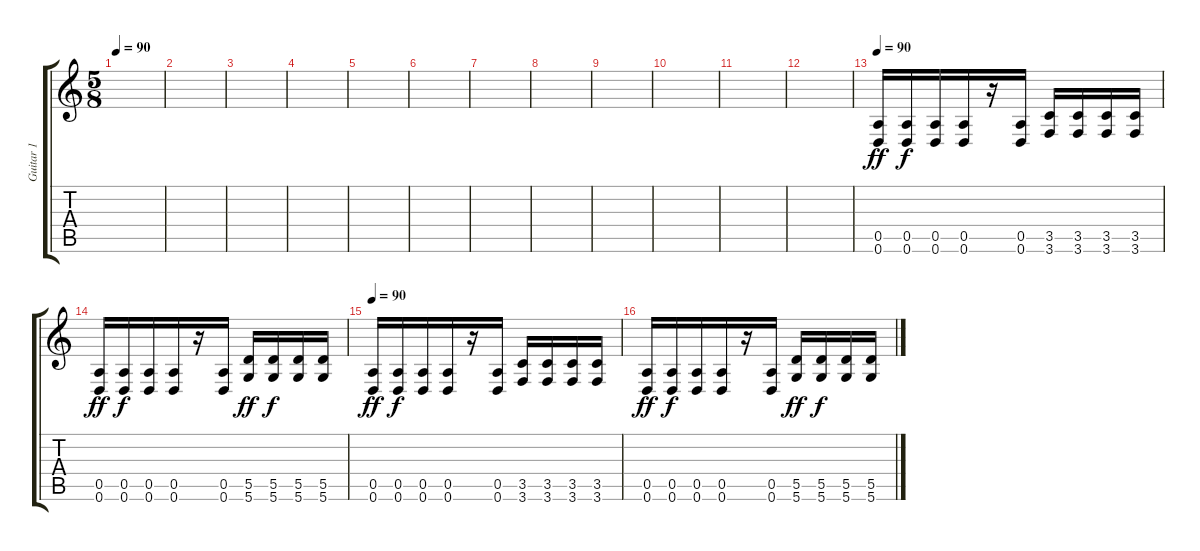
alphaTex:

\track ("Guitar 1" "Guitar 1") {instrument distortionguitar}
\staff {score tabs}
\tuning (E4 B3 G3 D3 A2 D2) {hide}
\ts (5 8)
\tempo 90
\clef g2
\ks c
|
|
|
|
|
|
|
|
|
|
|
|
\tempo 90
(0.5 0.6).16{dy ff volume 8 instrument overdrivenguitar} (0.5 0.6).16{dy f} (0.5 0.6).16 (0.5 0.6).16 r.16 (0.5 0.6).16 (3.5 3.6).16 (3.5 3.6).16 (3.5 3.6).16 (3.5 3.6).16 |
(0.5 0.6).16{dy ff} (0.5 0.6).16{dy f} (0.5 0.6).16 (0.5 0.6).16 r.16 (0.5 0.6).16 (5.5 5.6).16{dy ff} (5.5 5.6).16{dy f} (5.5 5.6).16 (5.5 5.6).16 |
\tempo 90
(0.5 0.6).16{dy ff volume 8 instrument overdrivenguitar} (0.5 0.6).16{dy f} (0.5 0.6).16 (0.5 0.6).16 r.16 (0.5 0.6).16 (3.5 3.6).16 (3.5 3.6).16 (3.5 3.6).16 (3.5 3.6).16 |
(0.5 0.6).16{dy ff} (0.5 0.6).16{dy f} (0.5 0.6).16 (0.5 0.6).16 r.16 (0.5 0.6).16 (5.5 5.6).16{dy ff} (5.5 5.6).16{dy f} (5.5 5.6).16 (5.5 5.6).16
